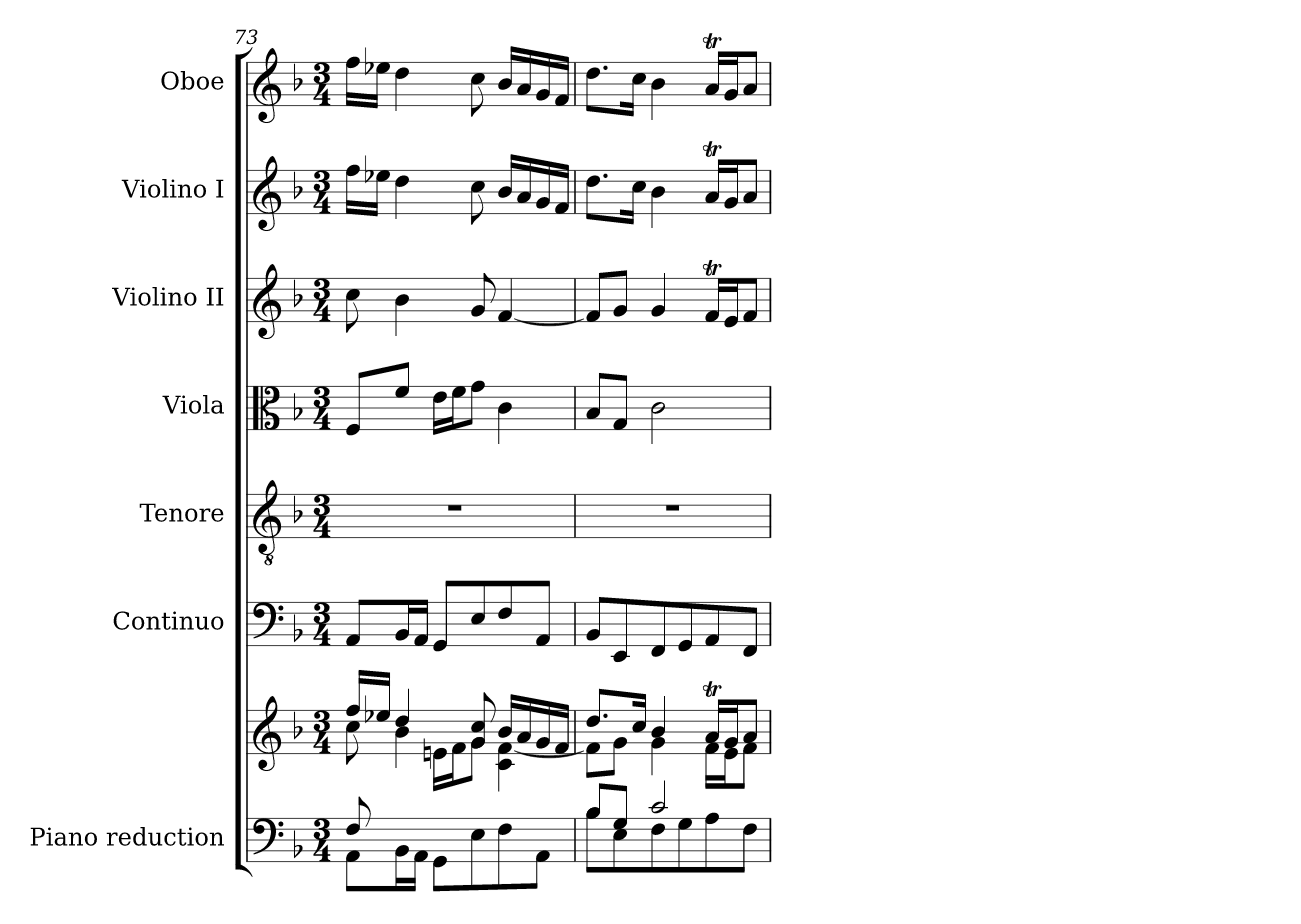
**kern	**kern	**kern	**kern	**kern	**kern	**kern	**kern
*part7	*part7	*part6	*part5	*part4	*part3	*part2	*part1
*staff8	*staff7	*staff6	*staff5	*staff4	*staff3	*staff2	*staff1
*I"Piano reduction	*	*I"Continuo	*I"Tenore	*I"Viola	*I"Violino II	*I"Violino I	*I"Oboe
*I'Pno	*	*	*	*I'Vla	*I'Vln	*I'Vln	*I'Ob
*clefF4	*clefG2	*clefF4	*clefGv2	*clefC3	*clefG2	*clefG2	*clefG2
*k[b-]	*k[b-]	*k[b-]	*k[b-]	*k[b-]	*k[b-]	*k[b-]	*k[b-]
*M3/4	*M3/4	*M3/4	*M3/4	*M3/4	*M3/4	*M3/4	*M3/4
=73	=73	=73	=73	=73	=73	=73	=73
*^	*^	*	*	*	*	*	*
*	*	*	*^	*	*	*	*	*	*
8F/L	8AA\L	16ff/LL	8cc\	8ryy	8AA/L	2.r	8F/L	8cc\	16ff\LL	16ff\LL
.	.	16ee-X/JJ	.	.	.	.	.	.	16ee-X\JJ	16ee-X\JJ
4.ryy	16BB-\L	4dd/	4b-\	8f\J	16BB-/L	.	8f/J	4b-\	4dd\	4dd\
.	16AA\JJ	.	.	.	16AA/JJ	.	.	.	.	.
.	8GG\L	.	.	16en\LL	8GG/L	.	16e\LL	.	.	.
.	.	.	.	16f\J	.	.	16f\J	.	.	.
.	8E\	8g/ 8cc/	8ryy	8g\J	8E/	.	8g\J	8g/	8cc\	8cc\
4ryy	8F\	16b-/LL	4c\ [4f\	4ryy	8F/	.	4c\	[4f/	16b-/LL	16b-/LL
.	.	16a/	.	.	.	.	.	.	16a/	16a/
.	8AA\J	16g/	.	.	8AA/J	.	.	.	16g/	16g/
.	.	16f/JJ	.	.	.	.	.	.	16f/JJ	16f/JJ
*	*	*	*v	*v	*	*	*	*	*	*
=74	=74	=74	=74	=74	=74	=74	=74	=74	=74
8B-/L	8B-\L	8.dd/L	8f\L]	8BB-/L	2.r	8B-/L	8f/L]	8.dd\L	8.dd\L
8G/J	8E\	.	8g\J	8EE/	.	8G/J	8g/J	.	.
.	.	16cc/Jk	.	.	.	.	.	16cc\Jk	16cc\Jk
2c/	8F\	4b-/	4g\	8FF/	.	2c\	4g/	4b-\	4b-\
.	8G\	.	.	8GG/	.	.	.	.	.
.	8A\	16at/LL	16f\LL	8AA/	.	.	16fT/LL	16at/LL	16at/LL
.	.	16g/J	16e\J	.	.	.	16e/J	16g/J	16g/J
.	8F\J	8a/J	8f\J	8FF/J	.	.	8f/J	8a/J	8a/J
*v	*v	*	*	*	*	*	*	*	*
*	*v	*v	*	*	*	*	*	*
=	=	=	=	=	=	=	=
*-	*-	*-	*-	*-	*-	*-	*-
